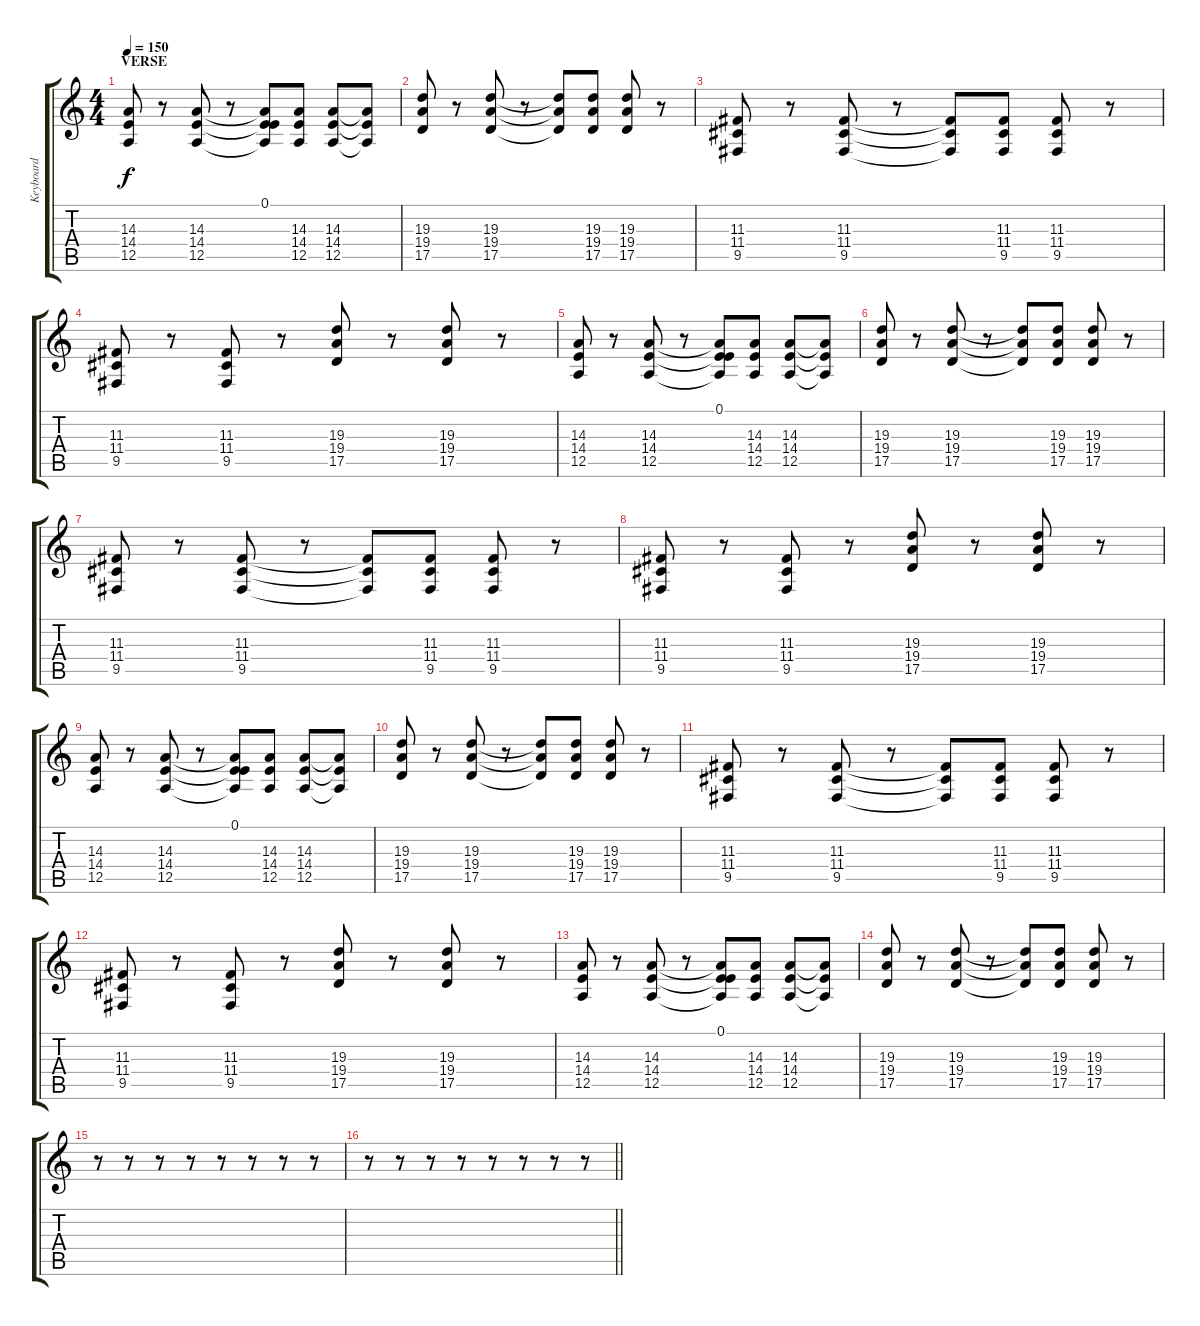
\track ("Keyboard" "Keyboard") {instrument lead5charang}
\staff {score tabs}
\tuning (E4 B3 G3 D3 A2 E2) {hide}
\ts (4 4)
\section ("" "VERSE")
\tempo 150
\clef g2
\ks c
(14.3 14.4 12.5).8{dy f} r.8 (14.3 14.4 12.5).8 r.8 (0.1 14.3{t} 14.4{t} 12.5{t}).8 (14.3 14.4 12.5).8 (14.3 14.4 12.5).8 (14.3{t} 14.4{t} 12.5{t}).8 |
(19.3 19.4 17.5).8 r.8 (19.3 19.4 17.5).8 r.8 (19.3{t} 19.4{t} 17.5{t}).8 (19.3 19.4 17.5).8 (19.3 19.4 17.5).8 r.8 |
(11.3 11.4 9.5).8 r.8 (11.3 11.4 9.5).8 r.8 (11.3{t} 11.4{t} 9.5{t}).8 (11.3 11.4 9.5).8 (11.3 11.4 9.5).8 r.8 |
(11.3 11.4 9.5).8 r.8 (11.3 11.4 9.5).8 r.8 (19.3 19.4 17.5).8 r.8 (19.3 19.4 17.5).8 r.8 |
(14.3 14.4 12.5).8 r.8 (14.3 14.4 12.5).8 r.8 (0.1 14.3{t} 14.4{t} 12.5{t}).8 (14.3 14.4 12.5).8 (14.3 14.4 12.5).8 (14.3{t} 14.4{t} 12.5{t}).8 |
(19.3 19.4 17.5).8 r.8 (19.3 19.4 17.5).8 r.8 (19.3{t} 19.4{t} 17.5{t}).8 (19.3 19.4 17.5).8 (19.3 19.4 17.5).8 r.8 |
(11.3 11.4 9.5).8 r.8 (11.3 11.4 9.5).8 r.8 (11.3{t} 11.4{t} 9.5{t}).8 (11.3 11.4 9.5).8 (11.3 11.4 9.5).8 r.8 |
(11.3 11.4 9.5).8 r.8 (11.3 11.4 9.5).8 r.8 (19.3 19.4 17.5).8 r.8 (19.3 19.4 17.5).8 r.8 |
(14.3 14.4 12.5).8 r.8 (14.3 14.4 12.5).8 r.8 (0.1 14.3{t} 14.4{t} 12.5{t}).8 (14.3 14.4 12.5).8 (14.3 14.4 12.5).8 (14.3{t} 14.4{t} 12.5{t}).8 |
(19.3 19.4 17.5).8 r.8 (19.3 19.4 17.5).8 r.8 (19.3{t} 19.4{t} 17.5{t}).8 (19.3 19.4 17.5).8 (19.3 19.4 17.5).8 r.8 |
(11.3 11.4 9.5).8 r.8 (11.3 11.4 9.5).8 r.8 (11.3{t} 11.4{t} 9.5{t}).8 (11.3 11.4 9.5).8 (11.3 11.4 9.5).8 r.8 |
(11.3 11.4 9.5).8 r.8 (11.3 11.4 9.5).8 r.8 (19.3 19.4 17.5).8 r.8 (19.3 19.4 17.5).8 r.8 |
(14.3 14.4 12.5).8 r.8 (14.3 14.4 12.5).8 r.8 (0.1 14.3{t} 14.4{t} 12.5{t}).8 (14.3 14.4 12.5).8 (14.3 14.4 12.5).8 (14.3{t} 14.4{t} 12.5{t}).8 |
(19.3 19.4 17.5).8 r.8 (19.3 19.4 17.5).8 r.8 (19.3{t} 19.4{t} 17.5{t}).8 (19.3 19.4 17.5).8 (19.3 19.4 17.5).8 r.8 |
r.8 r.8 r.8 r.8 r.8 r.8 r.8 r.8 |
\barLineRight lightlight
r.8 r.8 r.8 r.8 r.8 r.8 r.8 r.8
